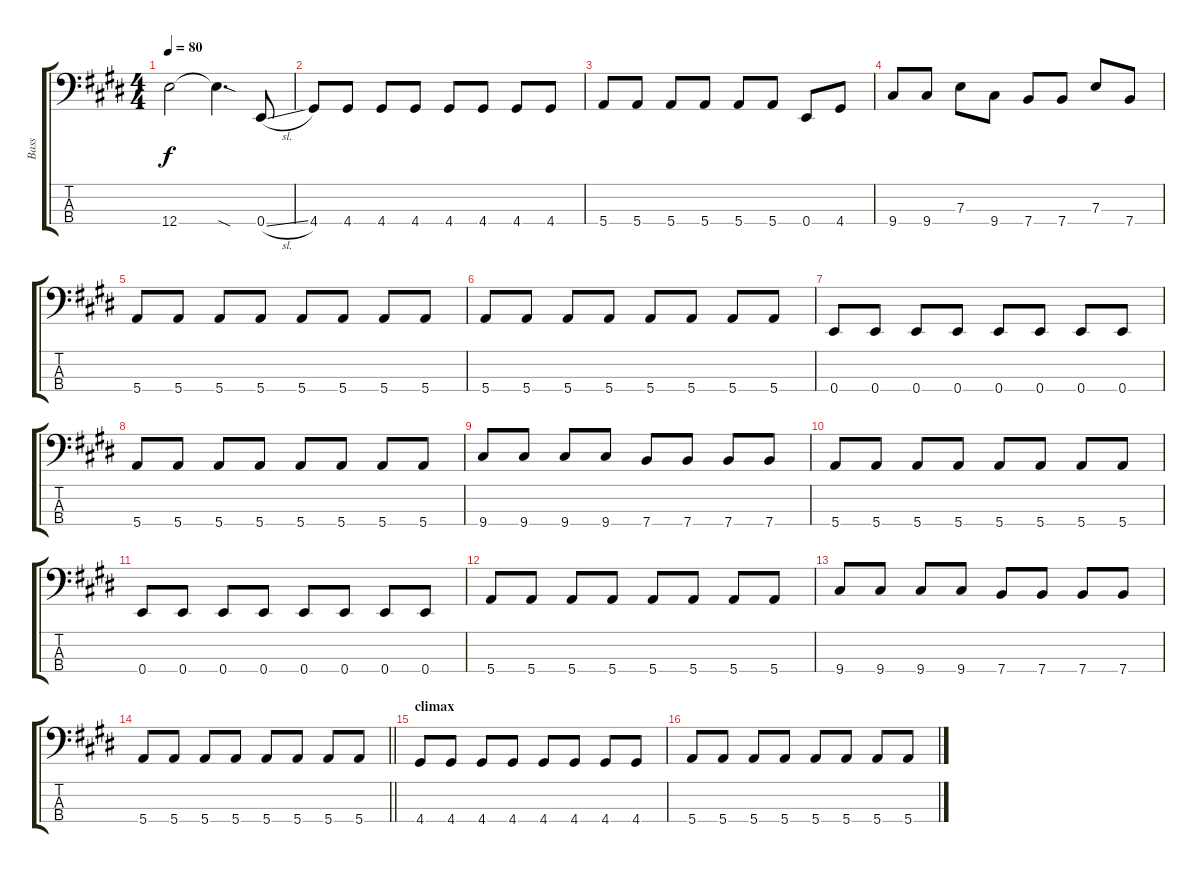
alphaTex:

\track ("Bass" "Bass") {instrument electricbasspick}
\staff {score tabs}
\tuning (G2 D2 A1 E1) {hide}
\ts (4 4)
\tempo 80
\clef f4
\ks e
12.4.2{dy f} 12.4{sod t}.4{d} 0.4{sl}.8 |
4.4.8 4.4.8 4.4.8 4.4.8 4.4.8 4.4.8 4.4.8 4.4.8 |
5.4.8 5.4.8 5.4.8 5.4.8 5.4.8 5.4.8 0.4.8 4.4.8 |
9.4.8 9.4.8 7.3.8 9.4.8 7.4.8 7.4.8 7.3.8 7.4.8 |
5.4.8 5.4.8 5.4.8 5.4.8 5.4.8 5.4.8 5.4.8 5.4.8 |
5.4.8 5.4.8 5.4.8 5.4.8 5.4.8 5.4.8 5.4.8 5.4.8 |
0.4.8 0.4.8 0.4.8 0.4.8 0.4.8 0.4.8 0.4.8 0.4.8 |
5.4.8 5.4.8 5.4.8 5.4.8 5.4.8 5.4.8 5.4.8 5.4.8 |
9.4.8 9.4.8 9.4.8 9.4.8 7.4.8 7.4.8 7.4.8 7.4.8 |
5.4.8 5.4.8 5.4.8 5.4.8 5.4.8 5.4.8 5.4.8 5.4.8 |
0.4.8 0.4.8 0.4.8 0.4.8 0.4.8 0.4.8 0.4.8 0.4.8 |
5.4.8 5.4.8 5.4.8 5.4.8 5.4.8 5.4.8 5.4.8 5.4.8 |
9.4.8 9.4.8 9.4.8 9.4.8 7.4.8 7.4.8 7.4.8 7.4.8 |
\barLineRight lightlight
5.4.8 5.4.8 5.4.8 5.4.8 5.4.8 5.4.8 5.4.8 5.4.8 |
\section ("" "climax")
4.4.8 4.4.8 4.4.8 4.4.8 4.4.8 4.4.8 4.4.8 4.4.8 |
5.4.8 5.4.8 5.4.8 5.4.8 5.4.8 5.4.8 5.4.8 5.4.8
